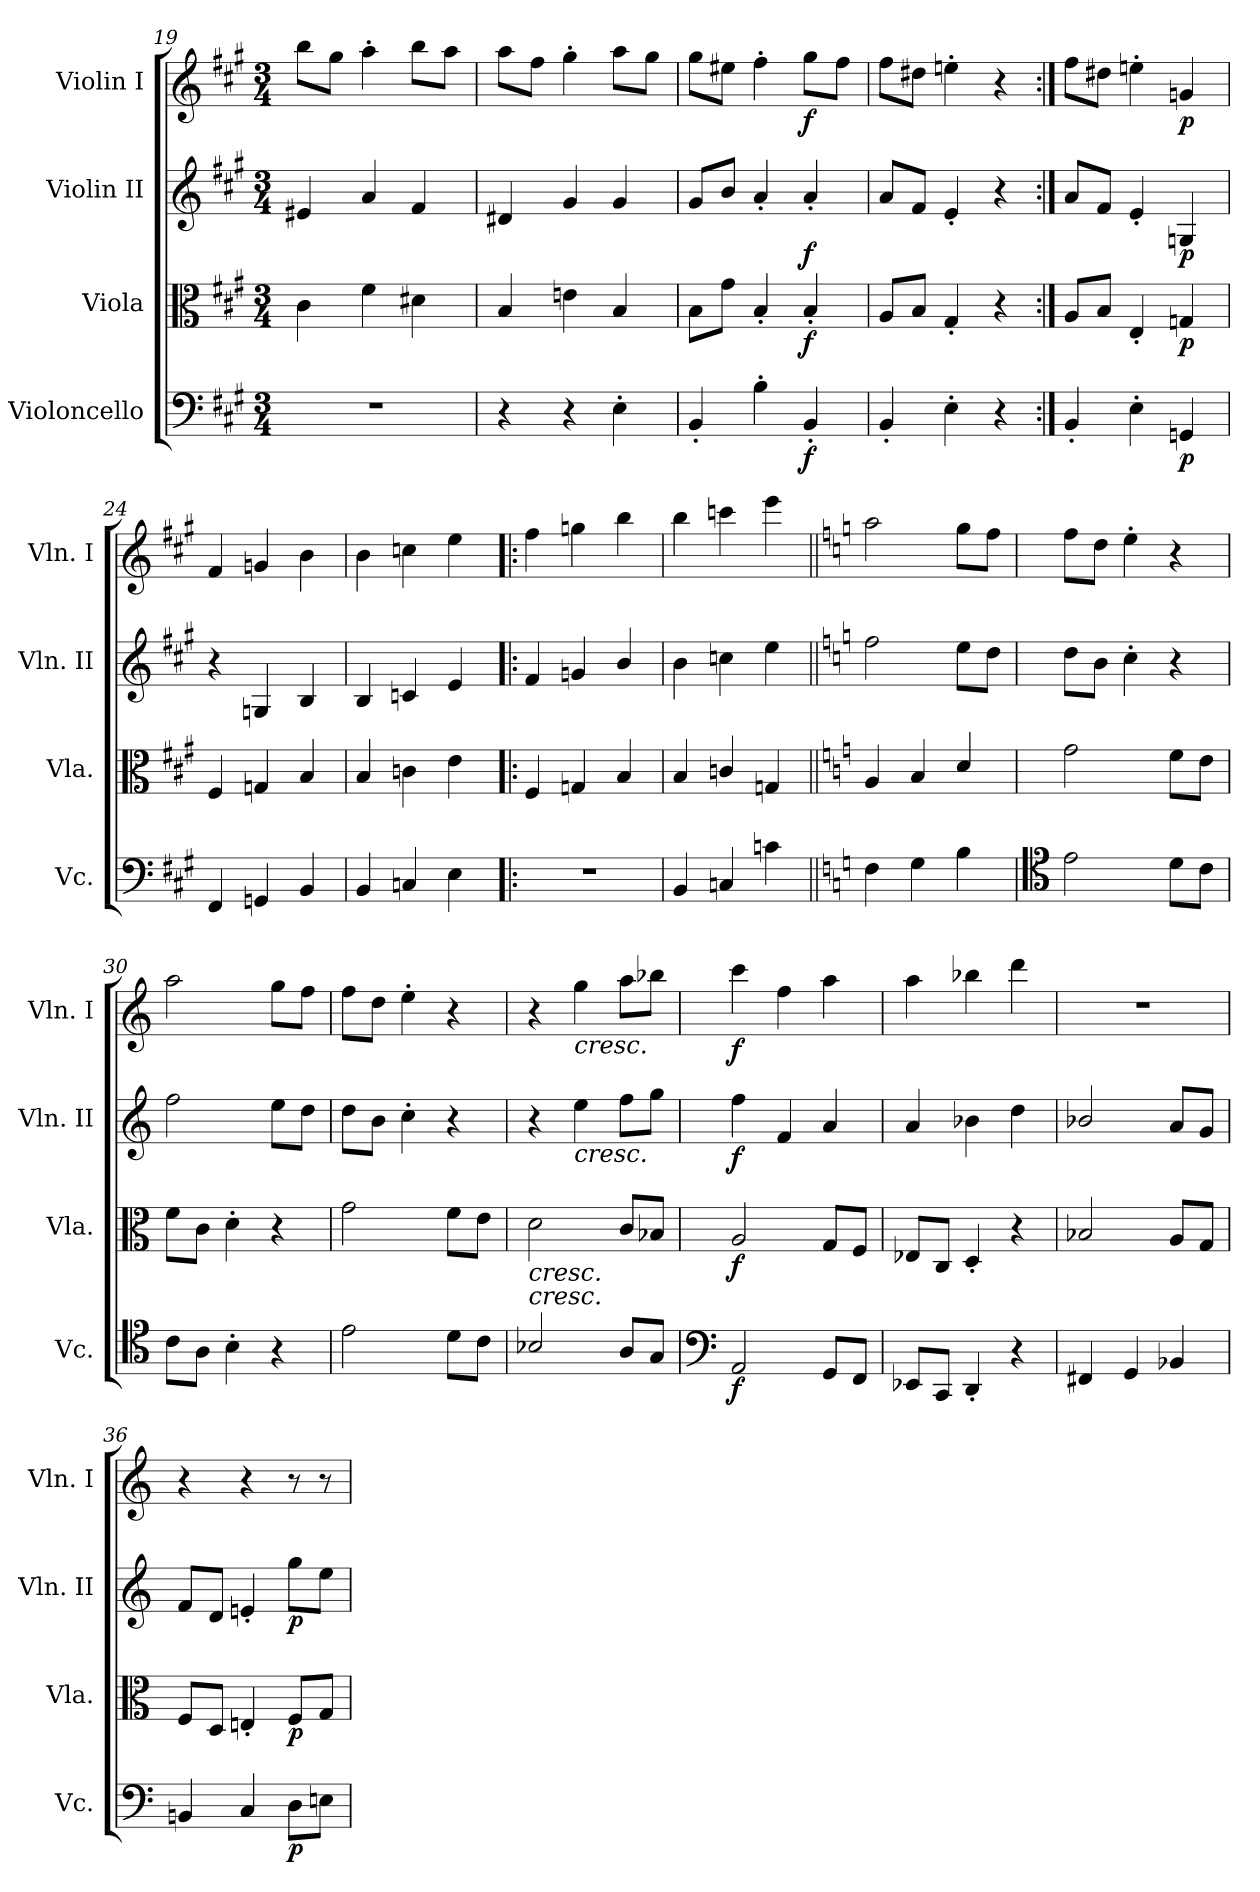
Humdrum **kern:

**kern	**dynam	**kern	**dynam	**kern	**dynam	**kern	**dynam
*part4	*part4	*part3	*part3	*part2	*part2	*part1	*part1
*staff4	*staff4	*staff3	*staff3	*staff2	*staff2	*staff1	*staff1
*I"Violoncello	*	*I"Viola	*	*I"Violin II	*	*I"Violin I	*
*I'Vc.	*	*I'Vla.	*	*I'Vln. II	*	*I'Vln. I	*
*clefF4	*	*clefC3	*	*clefG2	*	*clefG2	*
*k[f#c#g#]	*	*k[f#c#g#]	*	*k[f#c#g#]	*	*k[f#c#g#]	*
*M3/4	*	*M3/4	*	*M3/4	*	*M3/4	*
=19	=19	=19	=19	=19	=19	=19	=19
2.r	.	4c#\	.	4e#X/	.	8bb\L	.
.	.	.	.	.	.	8gg#\J	.
.	.	4f#\	.	4a/	.	4aa'\	.
.	.	4d#X\	.	4f#/	.	8bb\L	.
.	.	.	.	.	.	8aa\J	.
=20	=20	=20	=20	=20	=20	=20	=20
4r	.	4B/	.	4d#X/	.	8aa\L	.
.	.	.	.	.	.	8ff#\J	.
4r	.	4en\	.	4g#/	.	4gg#'\	.
4E'\	.	4B/	.	4g#/	.	8aa\L	.
.	.	.	.	.	.	8gg#\J	.
=21	=21	=21	=21	=21	=21	=21	=21
4BB'/	.	8B\L	.	8g#/L	.	8gg#\L	.
.	.	8g#\J	.	8b/J	.	8ee#X\J	.
4B'\	.	4B'/	.	4a'/	.	4ff#'\	.
!	!LO:DY:b	!	!LO:DY:b	!	!LO:DY:b	!	!LO:DY:b
4BB'/	f	4B'/	f	4a'/	f	8gg#\L	f
.	.	.	.	.	.	8ff#\J	.
=22	=22	=22	=22	=22	=22	=22	=22
4BB'/	.	8A/L	.	8a/L	.	8ff#\L	.
.	.	8B/J	.	8f#/J	.	8dd#X\J	.
4E'\	.	4G#'/	.	4e'/	.	4een'\	.
4r	.	4r	.	4r	.	4r	.
=23:|!	=23:|!	=23:|!	=23:|!	=23:|!	=23:|!	=23:|!	=23:|!
4BB'/	.	8A/L	.	8a/L	.	8ff#\L	.
.	.	8B/J	.	8f#/J	.	8dd#X\J	.
4E'\	.	4E'/	.	4e'/	.	4een'\	.
!	!LO:DY:b	!	!LO:DY:b	!	!LO:DY:b	!	!LO:DY:b
4GGn/	p	4Gn/	p	4Gn/	p	4gn/	p
=24	=24	=24	=24	=24	=24	=24	=24
4FF#/	.	4F#/	.	4r	.	4f#/	.
4GGn/	.	4Gn/	.	4Gn/	.	4gn/	.
4BB/	.	4B/	.	4B/	.	4b\	.
=25	=25	=25	=25	=25	=25	=25	=25
4BB/	.	4B/	.	4B/	.	4b\	.
4Cn/	.	4cn\	.	4cn/	.	4ccn\	.
4E\	.	4e\	.	4e/	.	4ee\	.
=26!|:	=26!|:	=26!|:	=26!|:	=26!|:	=26!|:	=26!|:	=26!|:
2.r	.	4F#/	.	4f#/	.	4ff#\	.
.	.	4Gn/	.	4gn/	.	4ggn\	.
.	.	4B/	.	4b/	.	4bb\	.
=27	=27	=27	=27	=27	=27	=27	=27
4BB/	.	4B/	.	4b\	.	4bb\	.
4Cn/	.	4cn/	.	4ccn\	.	4cccn\	.
4cn\	.	4Gn/	.	4ee\	.	4eee\	.
=28||	=28||	=28||	=28||	=28||	=28||	=28||	=28||
*k[]	*	*k[]	*	*k[]	*	*k[]	*
4F\	.	4A/	.	2ff\	.	2aa\	.
4G\	.	4B/	.	.	.	.	.
4B\	.	4d/	.	8ee\L	.	8gg\L	.
.	.	.	.	8dd\J	.	8ff\J	.
=29	=29	=29	=29	=29	=29	=29	=29
*clefC4	*	*	*	*	*	*	*
2e\	.	2g\	.	8dd\L	.	8ff\L	.
.	.	.	.	8b\J	.	8dd\J	.
.	.	.	.	4cc'\	.	4ee'\	.
8d\L	.	8f\L	.	4r	.	4r	.
8c\J	.	8e\J	.	.	.	.	.
=30	=30	=30	=30	=30	=30	=30	=30
8c\L	.	8f\L	.	2ff\	.	2aa\	.
8A\J	.	8c\J	.	.	.	.	.
4B'\	.	4d'\	.	.	.	.	.
4r	.	4r	.	8ee\L	.	8gg\L	.
.	.	.	.	8dd\J	.	8ff\J	.
=31	=31	=31	=31	=31	=31	=31	=31
2e\	.	2g\	.	8dd\L	.	8ff\L	.
.	.	.	.	8b\J	.	8dd\J	.
.	.	.	.	4cc'\	.	4ee'\	.
8d\L	.	8f\L	.	4r	.	4r	.
8c\J	.	8e\J	.	.	.	.	.
=32	=32	=32	=32	=32	=32	=32	=32
!	!	!LO:TX:b:i:t=cresc.	!	!	!	!	!
!LO:TX:a:i:t=cresc.	!	!	!	!	!	!	!
2B-X/	.	2d\	.	4r	.	4r	.
!	!	!	!	!	!	!LO:TX:b:i:t=cresc.	!
!	!	!	!	!LO:TX:b:i:t=cresc.	!	!	!
.	.	.	.	4ee\	.	4gg\	.
8A/L	.	8c/L	.	8ff\L	.	8aa\L	.
8G/J	.	8B-X/J	.	8gg\J	.	8bb-X\J	.
=33	=33	=33	=33	=33	=33	=33	=33
*clefF4	*	*	*	*	*	*	*
!	!LO:DY:b	!	!LO:DY:b	!	!LO:DY:b	!	!LO:DY:b
2AA/	f	2A/	f	4ff\	f	4ccc\	f
.	.	.	.	4f/	.	4ff\	.
8GG/L	.	8G/L	.	4a/	.	4aa\	.
8FF/J	.	8F/J	.	.	.	.	.
=34	=34	=34	=34	=34	=34	=34	=34
8EE-X/L	.	8E-X/L	.	4a/	.	4aa\	.
8CC/J	.	8C/J	.	.	.	.	.
4DD'/	.	4D'/	.	4b-X\	.	4bb-X\	.
4r	.	4r	.	4dd\	.	4ddd\	.
=35	=35	=35	=35	=35	=35	=35	=35
4FF#X/	.	2B-X/	.	2b-X/	.	2.r	.
4GG/	.	.	.	.	.	.	.
4BB-X/	.	8A/L	.	8a/L	.	.	.
.	.	8G/J	.	8g/J	.	.	.
=36	=36	=36	=36	=36	=36	=36	=36
4BBn/	.	8F/L	.	8f/L	.	4r	.
.	.	8D/J	.	8d/J	.	.	.
4C/	.	4En'/	.	4en'/	.	4r	.
!	!LO:DY:b	!	!LO:DY:b	!	!LO:DY:b	!	!
8D\L	p	8F/L	p	8gg\L	p	8r	.
8En\J	.	8G/J	.	8ee\J	.	8r	.
=	=	=	=	=	=	=	=
*-	*-	*-	*-	*-	*-	*-	*-
